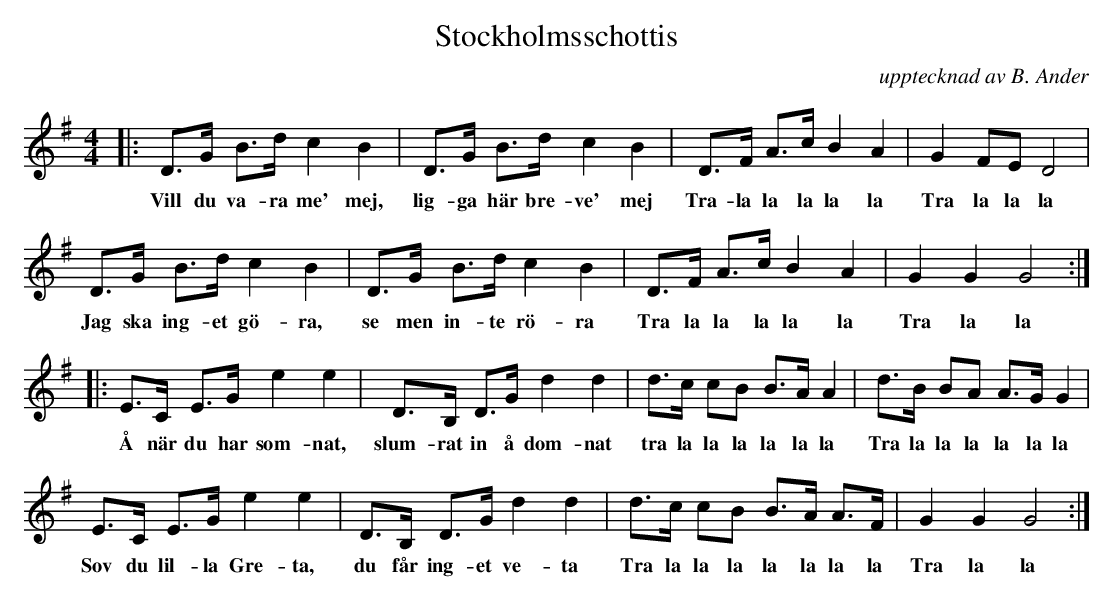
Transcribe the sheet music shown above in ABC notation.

X:1
T:Stockholmsschottis
C:upptecknad av B. Ander
Q:1/4=142
L:1/8
M:4/4
K:G
|: D>G B>d c2 B2 | D>G B>d c2 B2 | D>F A>c B2 A2 | G2 FE D4 |
w:Vill du va-ra me' mej, lig-ga här bre-ve' mej Tra-la la la la la Tra la la la
D>G B>d c2 B2 | D>G B>d c2 B2 | D>F A>c B2 A2 | G2 G2 G4 ::
w:Jag ska ing-et gö-ra, se men in-te rö-ra Tra la la la la la Tra la la
E>C E>G e2 e2 | D>B, D>G d2 d2 | d>c cB B>A A2 | d>B BA A>G G2 |
w:Å när du har som-nat, slum-rat in å dom-nat tra la la la la la la Tra la la la la la la
E>C E>G e2 e2 | D>B, D>G d2 d2 | d>c cB B>A A>F | G2 G2 G4 :|
w:Sov du lil-la Gre-ta, du får ing-et ve-ta Tra la la la la la la la Tra la la
